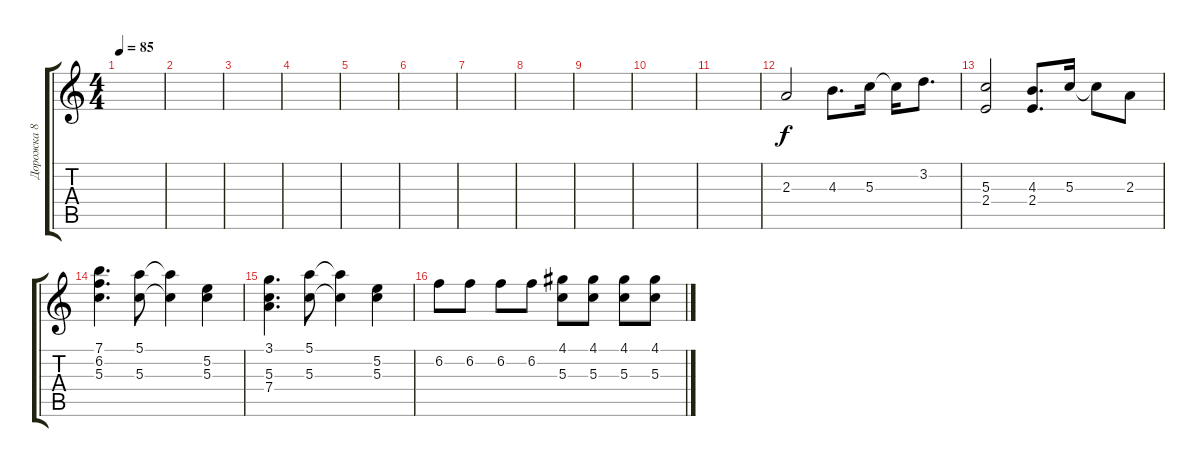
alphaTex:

\track ("Дорожка 8" "Дорожка 8") {instrument overdrivenguitar}
\staff {score tabs}
\tuning (E4 B3 G3 D3 A2 E2) {hide}
\ts (4 4)
\tempo 85
\clef g2
\ks c
|
|
|
|
|
|
|
|
|
|
|
2.3.2 4.3.8{d} 5.3.16 5.3{t}.16 3.2.8{d} |
(5.3 2.4).2 (4.3 2.4).8{d} 5.3.16 5.3{t}.8 2.3.8 |
(7.1 6.2 5.3).4{d} (5.1 5.3).8 (5.1{t} 5.3{t}).4 (5.2 5.3).4 |
(3.1 5.3 7.4).4{d} (5.1 5.3).8 (5.1{t} 5.3{t}).4 (5.2 5.3).4 |
6.2.8 6.2.8 6.2.8 6.2.8 (4.1 5.3).8 (4.1 5.3).8 (4.1 5.3).8 (4.1 5.3).8
